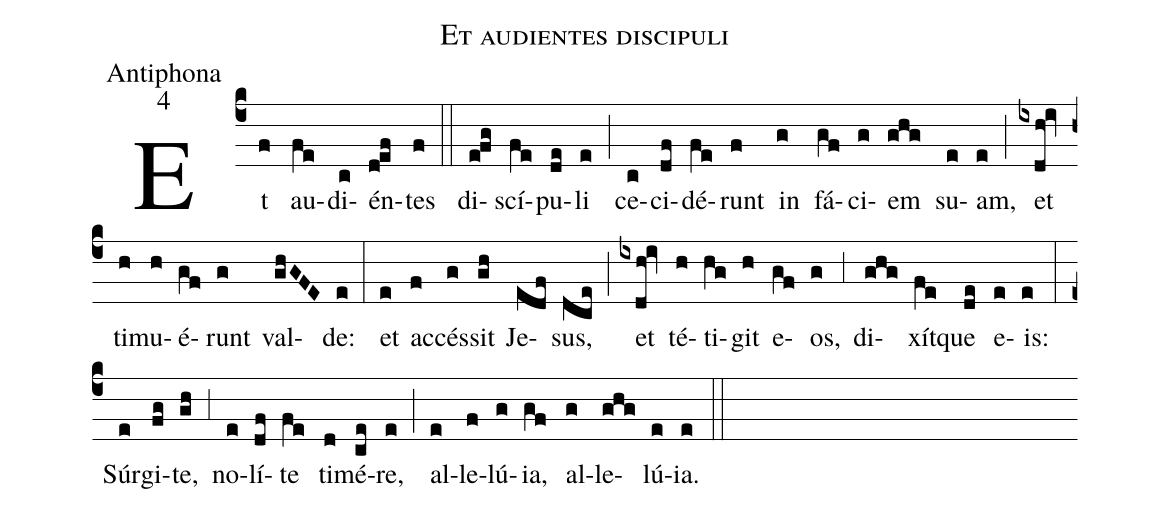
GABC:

name:Et audientes discipuli;
office-part:Antiphona;
mode:4;
%%
(c4) Et(f) au(fe)di(c)én(d!ef)tes(f) (::) di(e!fg)scí(fe)pu(de)li(e) (;) ce(c)ci(df)dé(fe)runt(f) in(g) fá(gf)ci(g)em(ghg) su(e)am,(e) (;) et(ixdh!iv) ti(h)mu(h)é(gf)runt(g) val(ghGFE)de:(e) (:) et(e) ac(f)cés(g)sit(gh) Je(edf)sus,(dce) (;) et(ixdh!iv) té(h)ti(hg)git(h) e(gf)os,(g) (;3) di(ghg)xít(fe)que(de) e(e)is:(e) (:) Súr(e)gi(fg)te,(gh) (;3) no(e)lí(df)te(fe) ti(d)mé(ce)re,(e) (;) al(e)le(f)lú(g)ia,(gf) al(g)le(ghg)lú(e)ia.(e) (::)
